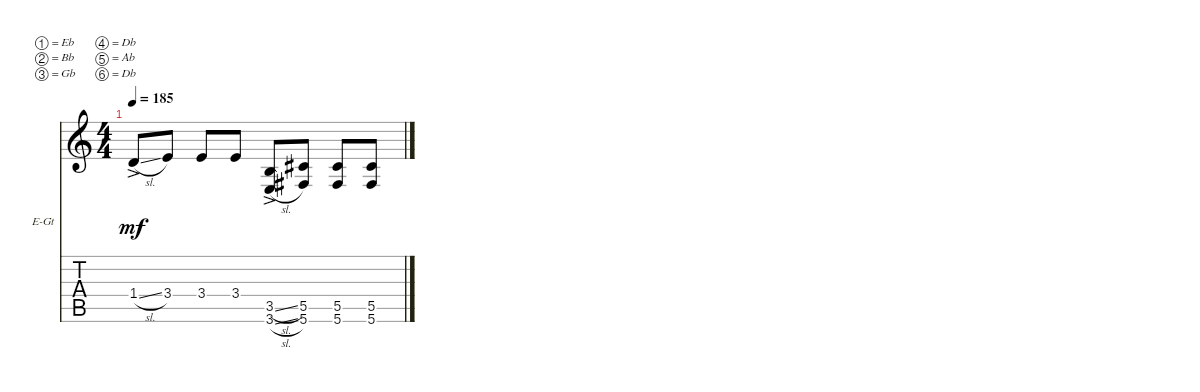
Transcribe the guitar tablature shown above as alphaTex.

\defaultSystemsLayout 4
\bracketExtendMode nobrackets
\firstSystemTrackNameOrientation horizontal
\otherSystemsTrackNameOrientation horizontal
\track ("Electric Guitar" "E-Gt") {instrument distortionguitar}
\staff {score tabs}
\tuning (Eb4 Bb3 Gb3 Db3 Ab2 Db2)
\ts (4 4)
\tempo 185
\clef g2
\ks c
1.4{sl ac}.8{dy mf} 3.4.8 3.4.8 3.4.8 (3.5{sl ac} 3.6{sl ac}).8 (5.6 5.5).8 (5.5 5.6).8 (5.6 5.5).8
